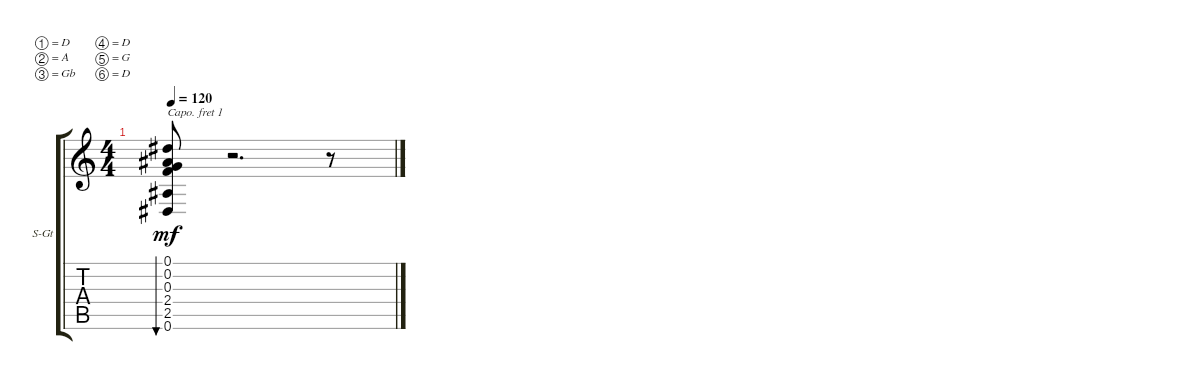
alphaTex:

\defaultSystemsLayout 4
\bracketExtendMode groupsimilarinstruments
\firstSystemTrackNameOrientation horizontal
\otherSystemsTrackNameOrientation horizontal
\track ("Steel Guitar" "S-Gt") {instrument acousticguitarsteel}
\staff {score tabs}
\capo 1
\tuning (D4 A3 Gb3 D3 G2 D2)
\ts (4 4)
\tempo 120
\clef g2
\ks c
(0.1 0.2 0.3 2.4 2.5 0.6).8{bu 240 dy mf} r.2{d} r.8
